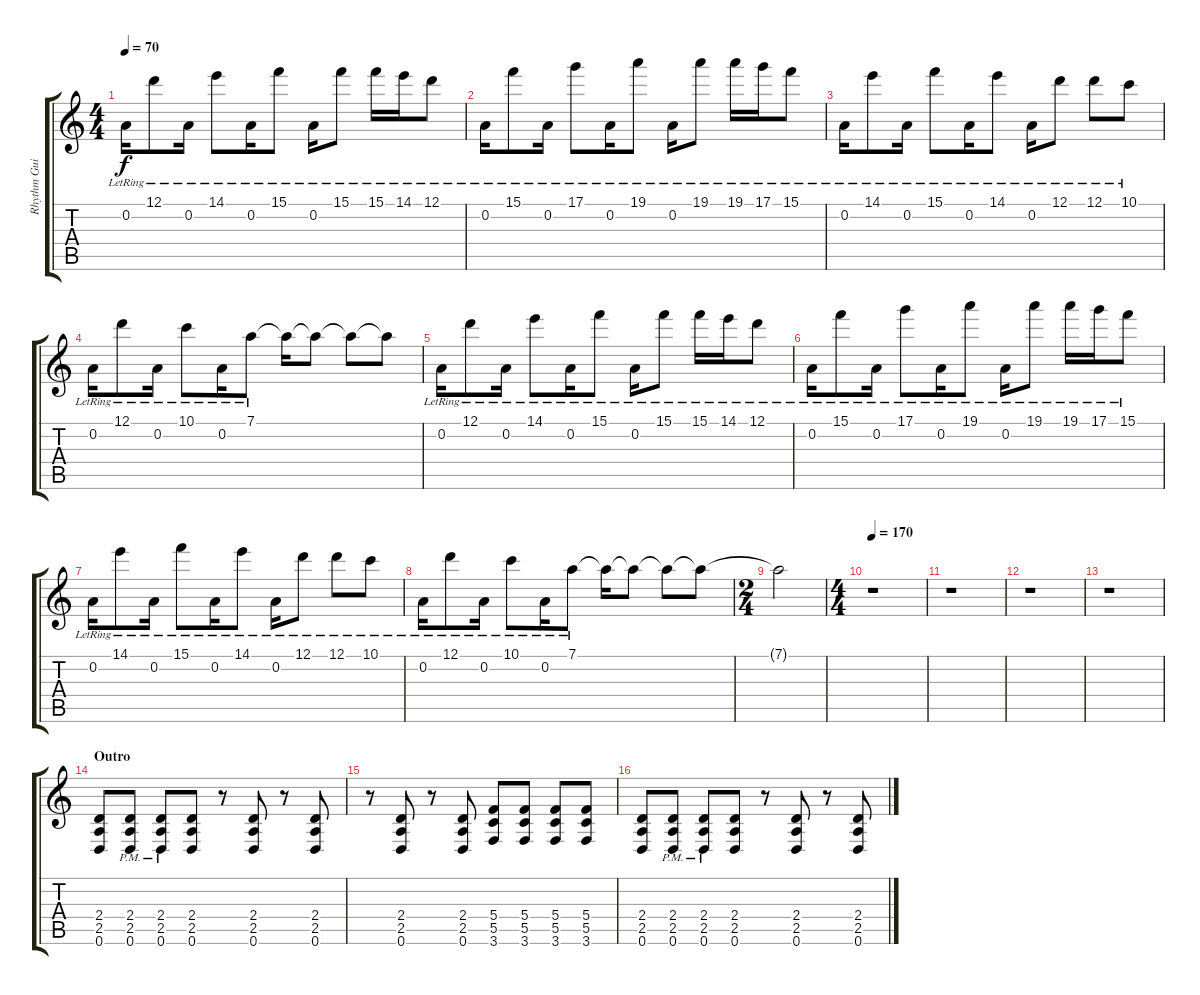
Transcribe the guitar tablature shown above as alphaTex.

\track ("Rhythm Guitar" "Rhythm Gui") {instrument distortionguitar}
\staff {score tabs}
\tuning (D4 A3 F3 C3 G2 D2) {hide}
\ts (4 4)
\tempo 70
\clef g2
\ks c
0.2{lr}.16{dy f} 12.1{lr}.8 0.2{lr}.16 14.1{lr}.8 0.2{lr}.16 15.1{lr}.8 0.2{lr}.16 15.1{lr}.8 15.1{lr}.16 14.1{lr}.16 12.1{lr}.8 |
0.2{lr}.16 15.1{lr}.8 0.2{lr}.16 17.1{lr}.8 0.2{lr}.16 19.1{lr}.8 0.2{lr}.16 19.1{lr}.8 19.1{lr}.16 17.1{lr}.16 15.1{lr}.8 |
0.2{lr}.16 14.1{lr}.8 0.2{lr}.16 15.1{lr}.8 0.2{lr}.16 14.1{lr}.8 0.2{lr}.16 12.1{lr}.8 12.1{lr}.8 10.1{lr}.8 |
0.2{lr}.16 12.1{lr}.8 0.2{lr}.16 10.1{lr}.8 0.2{lr}.16 7.1{lr}.8 7.1{t}.16 7.1{t}.8 7.1{t}.8 7.1{t}.8 |
0.2{lr}.16 12.1{lr}.8 0.2{lr}.16 14.1{lr}.8 0.2{lr}.16 15.1{lr}.8 0.2{lr}.16 15.1{lr}.8 15.1{lr}.16 14.1{lr}.16 12.1{lr}.8 |
0.2{lr}.16 15.1{lr}.8 0.2{lr}.16 17.1{lr}.8 0.2{lr}.16 19.1{lr}.8 0.2{lr}.16 19.1{lr}.8 19.1{lr}.16 17.1{lr}.16 15.1{lr}.8 |
0.2{lr}.16 14.1{lr}.8 0.2{lr}.16 15.1{lr}.8 0.2{lr}.16 14.1{lr}.8 0.2{lr}.16 12.1{lr}.8 12.1{lr}.8 10.1{lr}.8 |
0.2{lr}.16 12.1{lr}.8 0.2{lr}.16 10.1{lr}.8 0.2{lr}.16 7.1{lr}.8 7.1{t}.16 7.1{t}.8 7.1{t}.8 7.1{t}.8 |
\ts (2 4)
7.1{t}.2 |
\ts (4 4)
\tempo 170
r.1{instrument distortionguitar} |
r.1 |
r.1 |
r.1 |
\section ("" "Outro")
(2.4 2.5 0.6).8{instrument distortionguitar} (2.4{pm} 2.5{pm} 0.6{pm}).8 (2.4{pm} 2.5{pm} 0.6{pm}).8 (2.4 2.5 0.6).8 r.8 (2.4 2.5 0.6).8 r.8 (2.4 2.5 0.6).8 |
r.8 (2.4 2.5 0.6).8 r.8 (2.4 2.5 0.6).8 (5.4 5.5 3.6).8 (5.4 5.5 3.6).8 (5.4 5.5 3.6).8 (5.4 5.5 3.6).8 |
(2.4 2.5 0.6).8 (2.4{pm} 2.5{pm} 0.6{pm}).8 (2.4{pm} 2.5{pm} 0.6{pm}).8 (2.4 2.5 0.6).8 r.8 (2.4 2.5 0.6).8 r.8 (2.4 2.5 0.6).8
